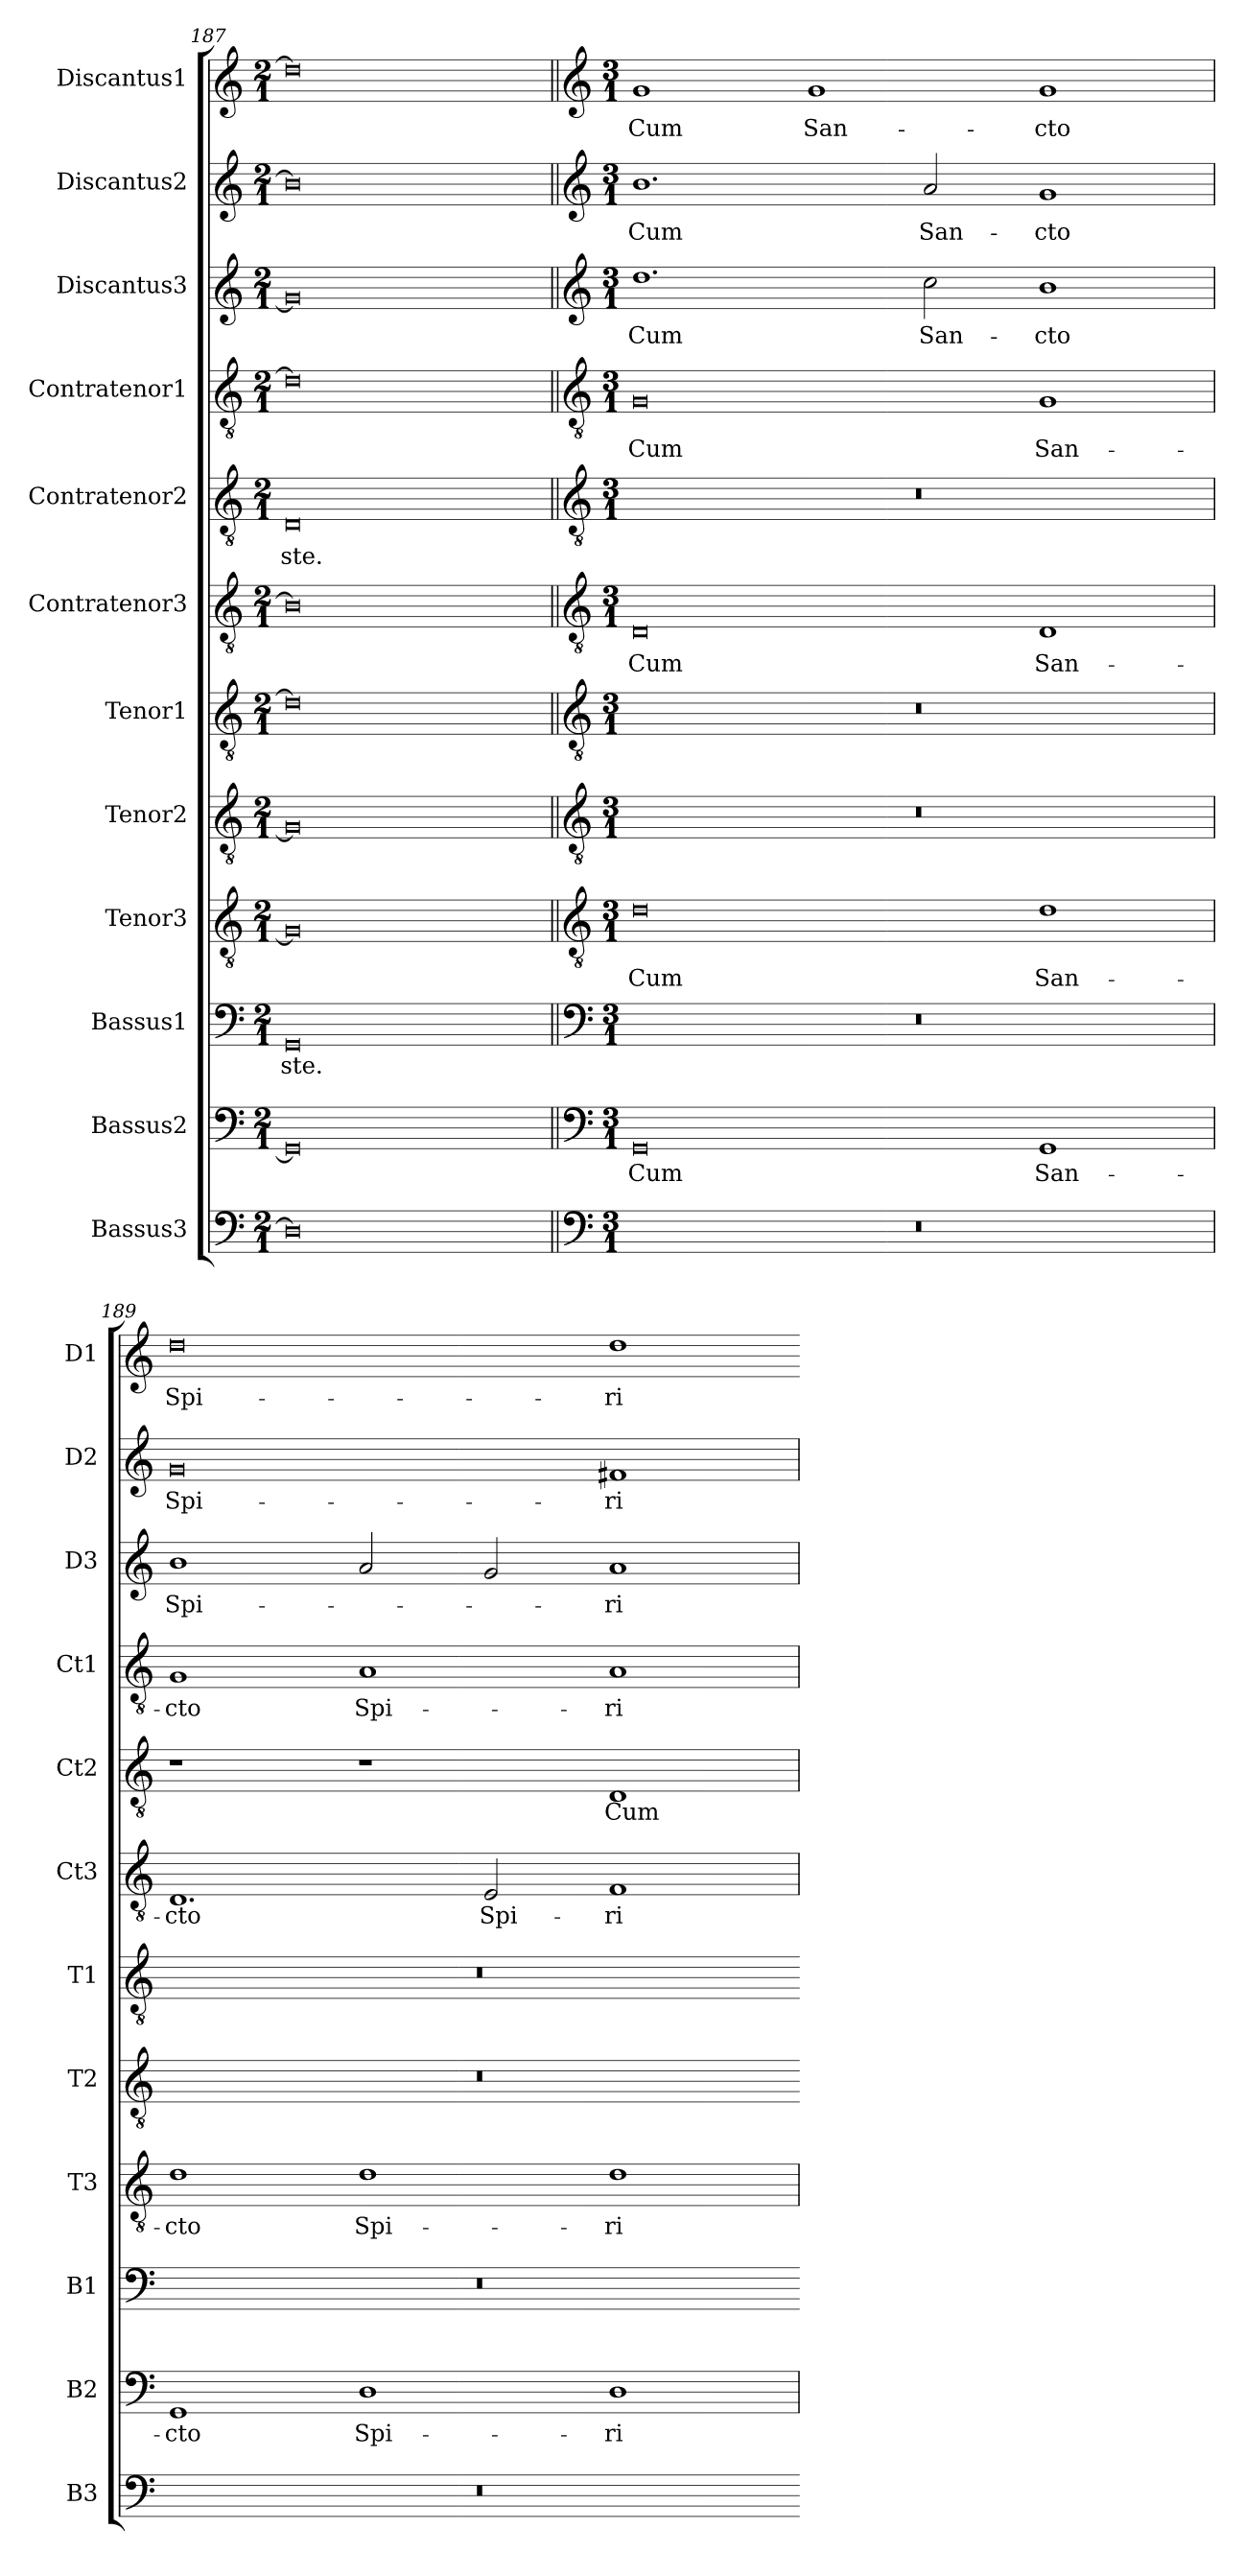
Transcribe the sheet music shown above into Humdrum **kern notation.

**kern	**kern	**text	**kern	**text	**kern	**text	**kern	**kern	**kern	**text	**kern	**text	**kern	**text	**kern	**text	**kern	**text	**kern	**text
*part12	*part11	*part11	*part10	*part10	*part9	*part9	*part8	*part7	*part6	*part6	*part5	*part5	*part4	*part4	*part3	*part3	*part2	*part2	*part1	*part1
*staff12	*staff11	*staff11	*staff10	*staff10	*staff9	*staff9	*staff8	*staff7	*staff6	*staff6	*staff5	*staff5	*staff4	*staff4	*staff3	*staff3	*staff2	*staff2	*staff1	*staff1
*I"Bassus3	*I"Bassus2	*	*I"Bassus1	*	*I"Tenor3	*	*I"Tenor2	*I"Tenor1	*I"Contratenor3	*	*I"Contratenor2	*	*I"Contratenor1	*	*I"Discantus3	*	*I"Discantus2	*	*I"Discantus1	*
*I'B3	*I'B2	*	*I'B1	*	*I'T3	*	*I'T2	*I'T1	*I'Ct3	*	*I'Ct2	*	*I'Ct1	*	*I'D3	*	*I'D2	*	*I'D1	*
*clefF4	*clefF4	*	*clefF4	*	*clefGv2	*	*clefGv2	*clefGv2	*clefGv2	*	*clefGv2	*	*clefGv2	*	*clefG2	*	*clefG2	*	*clefG2	*
*k[]	*k[]	*	*k[]	*	*k[]	*	*k[]	*k[]	*k[]	*	*k[]	*	*k[]	*	*k[]	*	*k[]	*	*k[]	*
*M2/1	*M2/1	*	*M2/1	*	*M2/1	*	*M2/1	*M2/1	*M2/1	*	*M2/1	*	*M2/1	*	*M2/1	*	*M2/1	*	*M2/1	*
=187	=187	=187	=187	=187	=187	=187	=187	=187	=187	=187	=187	=187	=187	=187	=187	=187	=187	=187	=187	=187
0D]	0GG]	.	0GG	-ste.	0G]	.	0G]	0d]	0B]	.	0D	-ste.	0d]	.	0g]	.	0b]	.	0dd]	.
!!LO:LB:g=z
=188||	=188||	=188||	=188||	=188||	=188||	=188||	=188||	=188||	=188||	=188||	=188||	=188||	=188||	=188||	=188||	=188||	=188||	=188||	=188||	=188||
*clefF4	*clefF4	*	*clefF4	*	*clefGv2	*	*clefGv2	*clefGv2	*clefGv2	*	*clefGv2	*	*clefGv2	*	*clefG2	*	*clefG2	*	*clefG2	*
*k[]	*k[]	*	*k[]	*	*k[]	*	*k[]	*k[]	*k[]	*	*k[]	*	*k[]	*	*k[]	*	*k[]	*	*k[]	*
*M3/1	*M3/1	*	*M3/1	*	*M3/1	*	*M3/1	*M3/1	*M3/1	*	*M3/1	*	*M3/1	*	*M3/1	*	*M3/1	*	*M3/1	*
0.r	0GG	Cum	0.r	.	0d	Cum	0.r	0.r	0D	Cum	0.r	.	0G	Cum	1.dd	Cum	1.b	Cum	1g	Cum
.	.	.	.	.	.	.	.	.	.	.	.	.	.	.	.	.	.	.	1g	San-
.	.	.	.	.	.	.	.	.	.	.	.	.	.	.	2cc	San-	2a	San-	.	.
.	1GG	San-	.	.	1d	San-	.	.	1D	San-	.	.	1G	San-	1b	-cto	1g	-cto	1g	-cto
=189	=189	=189	=189	=189	=189	=189	=189	=189	=189	=189	=189	=189	=189	=189	=189	=189	=189	=189	=189	=189
0.r	1GG	-cto	0.r	.	1d	-cto	0.r	0.r	1.D	-cto	1r	.	1G	-cto	1b	Spi-	0g	Spi-	0dd	Spi-
.	1D	Spi-	.	.	1d	Spi-	.	.	.	.	1r	.	1A	Spi-	2a	.	.	.	.	.
.	.	.	.	.	.	.	.	.	2E	Spi-	.	.	.	.	2g	.	.	.	.	.
.	1D	-ri-	.	.	1d	-ri-	.	.	1F	-ri-	1D	Cum	1A	-ri-	1a	-ri-	1f#X	-ri-	1dd	-ri-
=	=	=-	=	=-	=	=-	=	=	=	=-	=	=-	=	=-	=	=-	=	=-	=-	=-
*-	*-	*-	*-	*-	*-	*-	*-	*-	*-	*-	*-	*-	*-	*-	*-	*-	*-	*-	*-	*-
